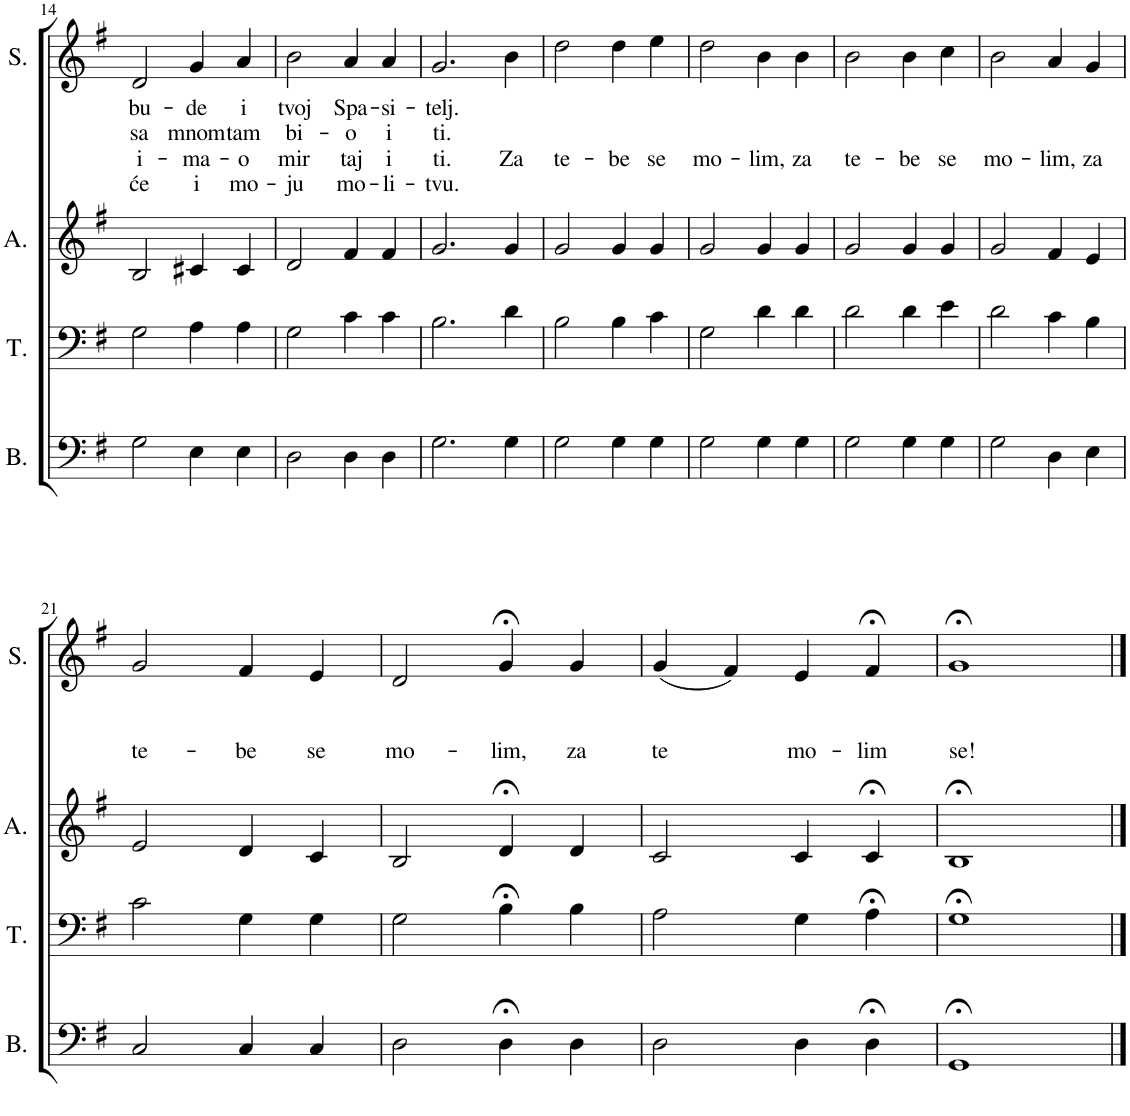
**kern	**kern	**kern	**kern	**text	**text	**text	**text
*part4	*part3	*part2	*part1	*part1	*part1	*part1	*part1
*staff4	*staff3	*staff2	*staff1	*staff1	*staff1	*staff1	*staff1
*I"Bass	*I"Tenor	*I"Alto	*I"Soprano	*	*	*	*
*I'B.	*I'T.	*I'A.	*I'S.	*	*	*	*
!!LO:PB:g=z
*clefF4	*clefF4	*clefG2	*clefG2	*	*	*	*
*k[f#]	*k[f#]	*k[f#]	*k[f#]	*	*	*	*
*M4/4	*M4/4	*M4/4	*M4/4	*	*	*	*
*met(c)	*met(c)	*met(c)	*met(c)	*	*	*	*
=14	=14	=14	=14	=14	=14	=14	=14
!	!	!	!	!LO:LY:b	!LO:LY:b	!LO:LY:b	!LO:LY:b
2G\	2G\	2B/	2d/	bu-	sa	i-	će
!	!	!	!	!LO:LY:b	!LO:LY:b	!LO:LY:b	!LO:LY:b
4E\	4A\	4c#X/	4g/	-de	mnom	-ma-	i
!	!	!	!	!LO:LY:b	!LO:LY:b	!LO:LY:b	!LO:LY:b
4E\	4A\	4c#/	4a/	i	tam	-o	mo-
=15	=15	=15	=15	=15	=15	=15	=15
!	!	!	!	!LO:LY:b	!LO:LY:b	!LO:LY:b	!LO:LY:b
2D\	2G\	2d/	2b\	tvoj	bi-	mir	-ju
!	!	!	!	!LO:LY:b	!LO:LY:b	!LO:LY:b	!LO:LY:b
4D\	4c\	4f#/	4a/	Spa-	-o	taj	mo-
!	!	!	!	!LO:LY:b	!LO:LY:b	!LO:LY:b	!LO:LY:b
4D\	4c\	4f#/	4a/	-si-	i	i	-li-
=16	=16	=16	=16	=16	=16	=16	=16
!	!	!	!	!LO:LY:b	!LO:LY:b	!LO:LY:b	!LO:LY:b
2.G\	2.B\	2.g/	2.g/	-telj.	ti.	ti.	-tvu.
!	!	!	!	!	!	!LO:LY:b	!
4G\	4d\	4g/	4b\	.	.	Za	.
=17	=17	=17	=17	=17	=17	=17	=17
!	!	!	!	!	!	!LO:LY:b	!
2G\	2B\	2g/	2dd\	.	.	te-	.
!	!	!	!	!	!	!LO:LY:b	!
4G\	4B\	4g/	4dd\	.	.	-be	.
!	!	!	!	!	!	!LO:LY:b	!
4G\	4c\	4g/	4ee\	.	.	se	.
=18	=18	=18	=18	=18	=18	=18	=18
!	!	!	!	!	!	!LO:LY:b	!
2G\	2G\	2g/	2dd\	.	.	mo-	.
!	!	!	!	!	!	!LO:LY:b	!
4G\	4d\	4g/	4b\	.	.	-lim,	.
!	!	!	!	!	!	!LO:LY:b	!
4G\	4d\	4g/	4b\	.	.	za	.
=19	=19	=19	=19	=19	=19	=19	=19
!	!	!	!	!	!	!LO:LY:b	!
2G\	2d\	2g/	2b\	.	.	te-	.
!	!	!	!	!	!	!LO:LY:b	!
4G\	4d\	4g/	4b\	.	.	-be	.
!	!	!	!	!	!	!LO:LY:b	!
4G\	4e\	4g/	4cc\	.	.	se	.
=20	=20	=20	=20	=20	=20	=20	=20
!	!	!	!	!	!	!LO:LY:b	!
2G\	2d\	2g/	2b\	.	.	mo-	.
!	!	!	!	!	!	!LO:LY:b	!
4D\	4c\	4f#/	4a/	.	.	-lim,	.
!	!	!	!	!	!	!LO:LY:b	!
4E\	4B\	4e/	4g/	.	.	za	.
!!LO:LB:g=z
=21	=21	=21	=21	=21	=21	=21	=21
!	!	!	!	!	!	!LO:LY:b	!
2C/	2c\	2e/	2g/	.	.	te-	.
!	!	!	!	!	!	!LO:LY:b	!
4C/	4G\	4d/	4f#/	.	.	-be	.
!	!	!	!	!	!	!LO:LY:b	!
4C/	4G\	4c/	4e/	.	.	se	.
=22	=22	=22	=22	=22	=22	=22	=22
!	!	!	!	!	!	!LO:LY:b	!
2D\	2G\	2B/	2d/	.	.	mo-	.
!	!	!	!	!	!	!LO:LY:b	!
4D;<\	4B;<\	4d;</	4g;</	.	.	-lim,	.
!	!	!	!	!	!	!LO:LY:b	!
4D\	4B\	4d/	4g/	.	.	za	.
=23	=23	=23	=23	=23	=23	=23	=23
!	!	!	!	!	!	!LO:LY:b	!
2D\	2A\	2c/	(4g/	.	.	te	.
.	.	.	4f#/)	.	.	.	.
!	!	!	!	!	!	!LO:LY:b	!
4D\	4G\	4c/	4e/	.	.	mo-	.
!	!	!	!	!	!	!LO:LY:b	!
4D;<\	4A;<\	4c;</	4f#;</	.	.	-lim	.
=24	=24	=24	=24	=24	=24	=24	=24
!	!	!	!	!	!	!LO:LY:b	!
1GG;<	1G;<	1B;<	1g;<	.	.	se!	.
==	==	==	==	==	==	==	==
*-	*-	*-	*-	*-	*-	*-	*-
